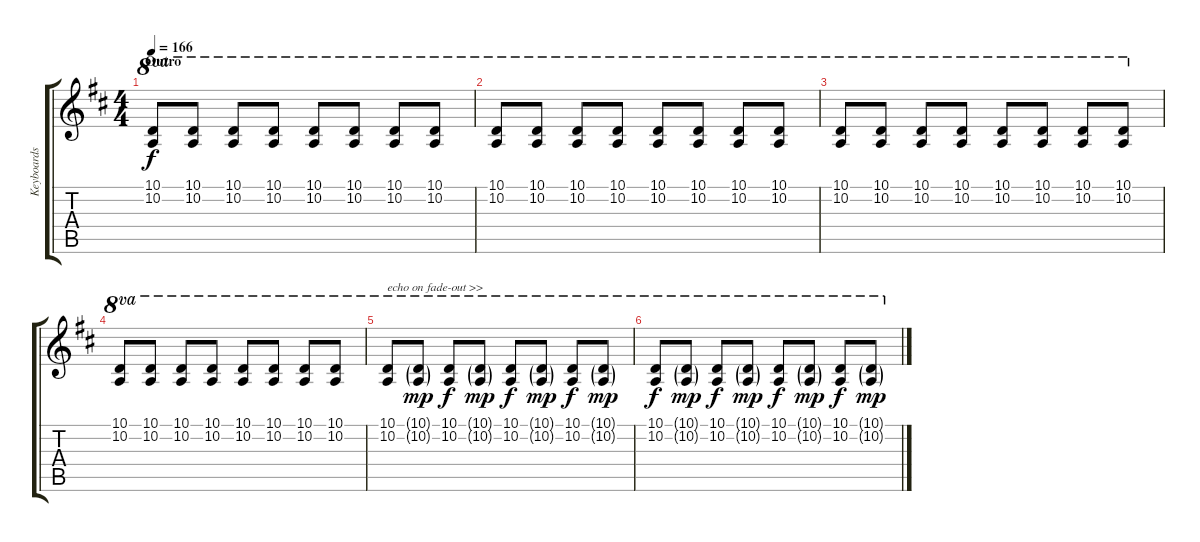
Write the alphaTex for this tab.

\track ("Keyboards" "Keyboards") {instrument lead1square}
\staff {score tabs}
\tuning (E4 B3 G3 D3 A2 E2) {hide}
\ts (4 4)
\section ("" "Outro")
\tempo 166
\clef g2
\ks d
(10.1 10.2).8{ot 8va dy f} (10.1 10.2).8{ot 8va} (10.1 10.2).8{ot 8va} (10.1 10.2).8{ot 8va} (10.1 10.2).8{ot 8va} (10.1 10.2).8{ot 8va} (10.1 10.2).8{ot 8va} (10.1 10.2).8{ot 8va} |
(10.1 10.2).8{ot 8va} (10.1 10.2).8{ot 8va} (10.1 10.2).8{ot 8va} (10.1 10.2).8{ot 8va} (10.1 10.2).8{ot 8va} (10.1 10.2).8{ot 8va} (10.1 10.2).8{ot 8va} (10.1 10.2).8{ot 8va} |
(10.1 10.2).8{ot 8va} (10.1 10.2).8{ot 8va} (10.1 10.2).8{ot 8va} (10.1 10.2).8{ot 8va} (10.1 10.2).8{ot 8va} (10.1 10.2).8{ot 8va} (10.1 10.2).8{ot 8va} (10.1 10.2).8{ot 8va} |
(10.1 10.2).8{ot 8va} (10.1 10.2).8{ot 8va} (10.1 10.2).8{ot 8va} (10.1 10.2).8{ot 8va} (10.1 10.2).8{ot 8va} (10.1 10.2).8{ot 8va} (10.1 10.2).8{ot 8va} (10.1 10.2).8{ot 8va} |
(10.1 10.2).8{ot 8va txt "echo on fade-out >>" volume 0 instrument lead1square} (10.1{g} 10.2{g}).8{ot 8va dy mp} (10.1 10.2).8{ot 8va dy f} (10.1{g} 10.2{g}).8{ot 8va dy mp} (10.1 10.2).8{ot 8va dy f} (10.1{g} 10.2{g}).8{ot 8va dy mp} (10.1 10.2).8{ot 8va dy f} (10.1{g} 10.2{g}).8{ot 8va dy mp} |
(10.1 10.2).8{ot 8va dy f} (10.1{g} 10.2{g}).8{ot 8va dy mp} (10.1 10.2).8{ot 8va dy f} (10.1{g} 10.2{g}).8{ot 8va dy mp} (10.1 10.2).8{ot 8va dy f} (10.1{g} 10.2{g}).8{ot 8va dy mp} (10.1 10.2).8{ot 8va dy f} (10.1{g} 10.2{g}).8{ot 8va dy mp}
